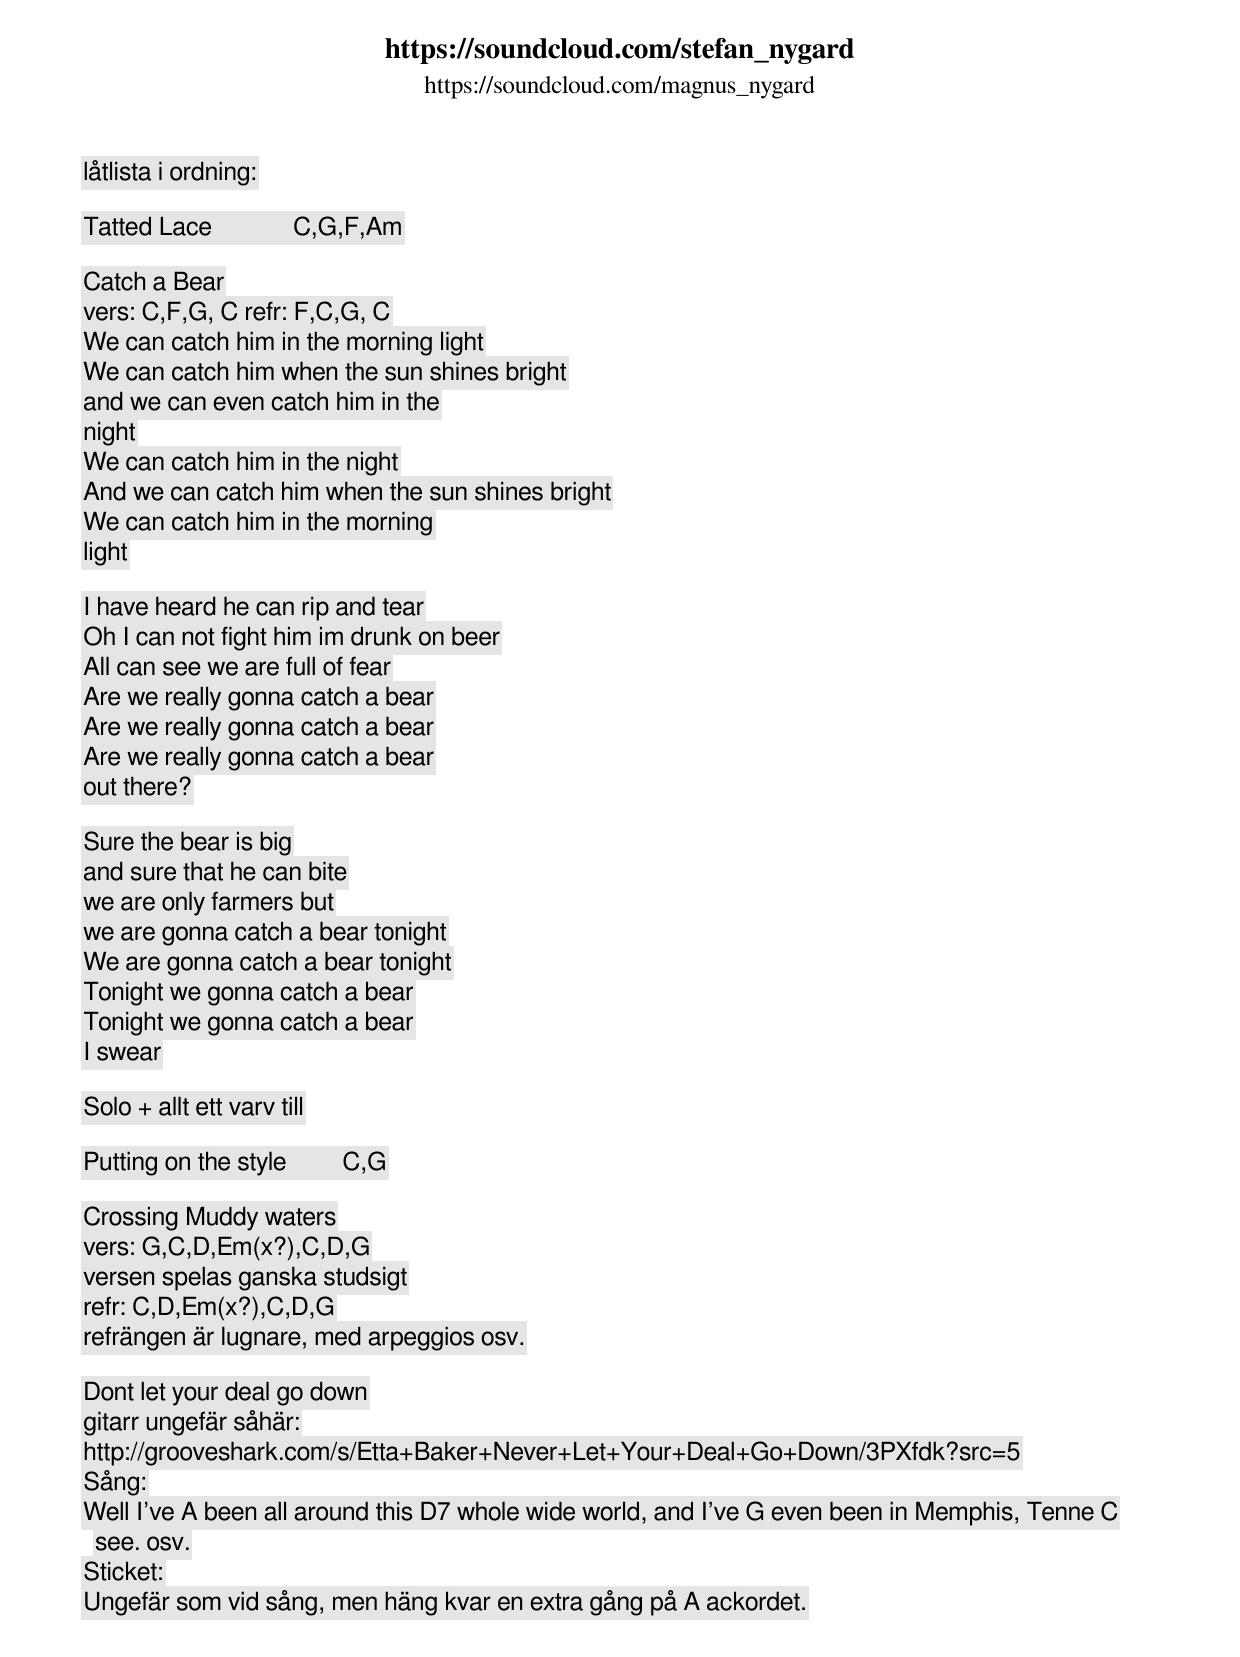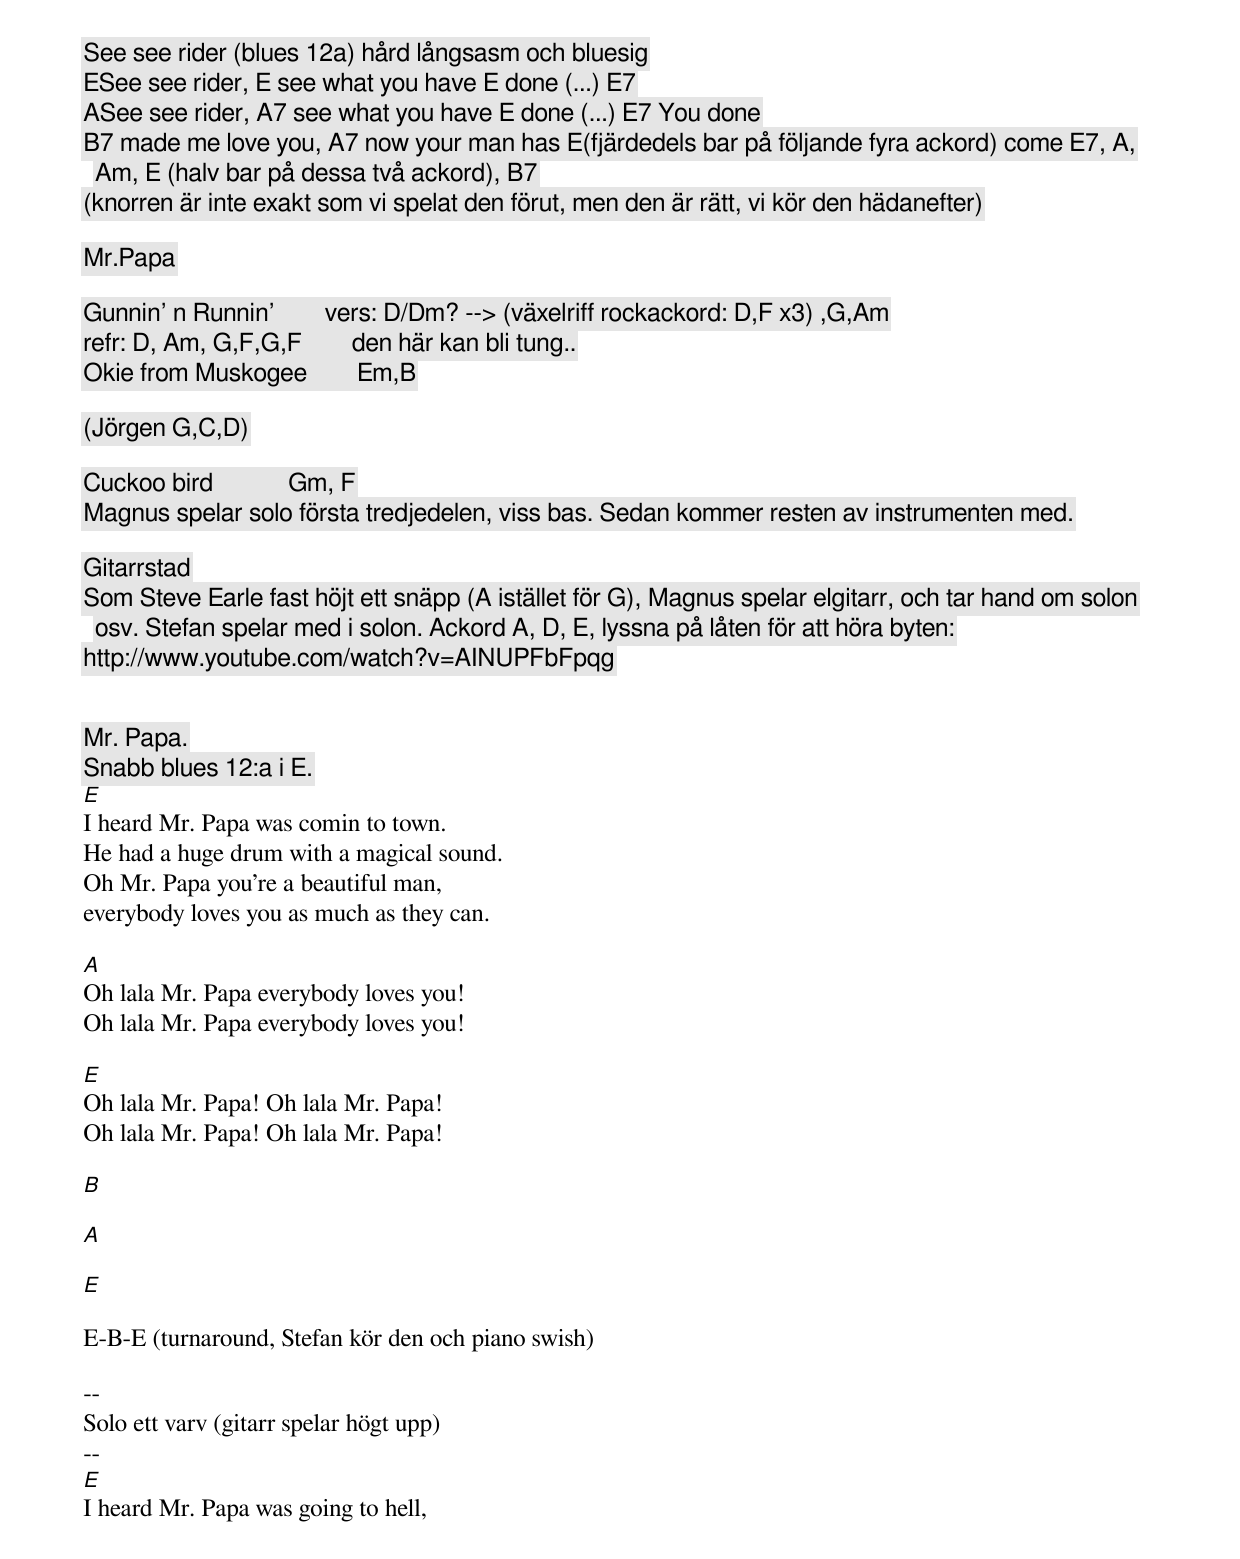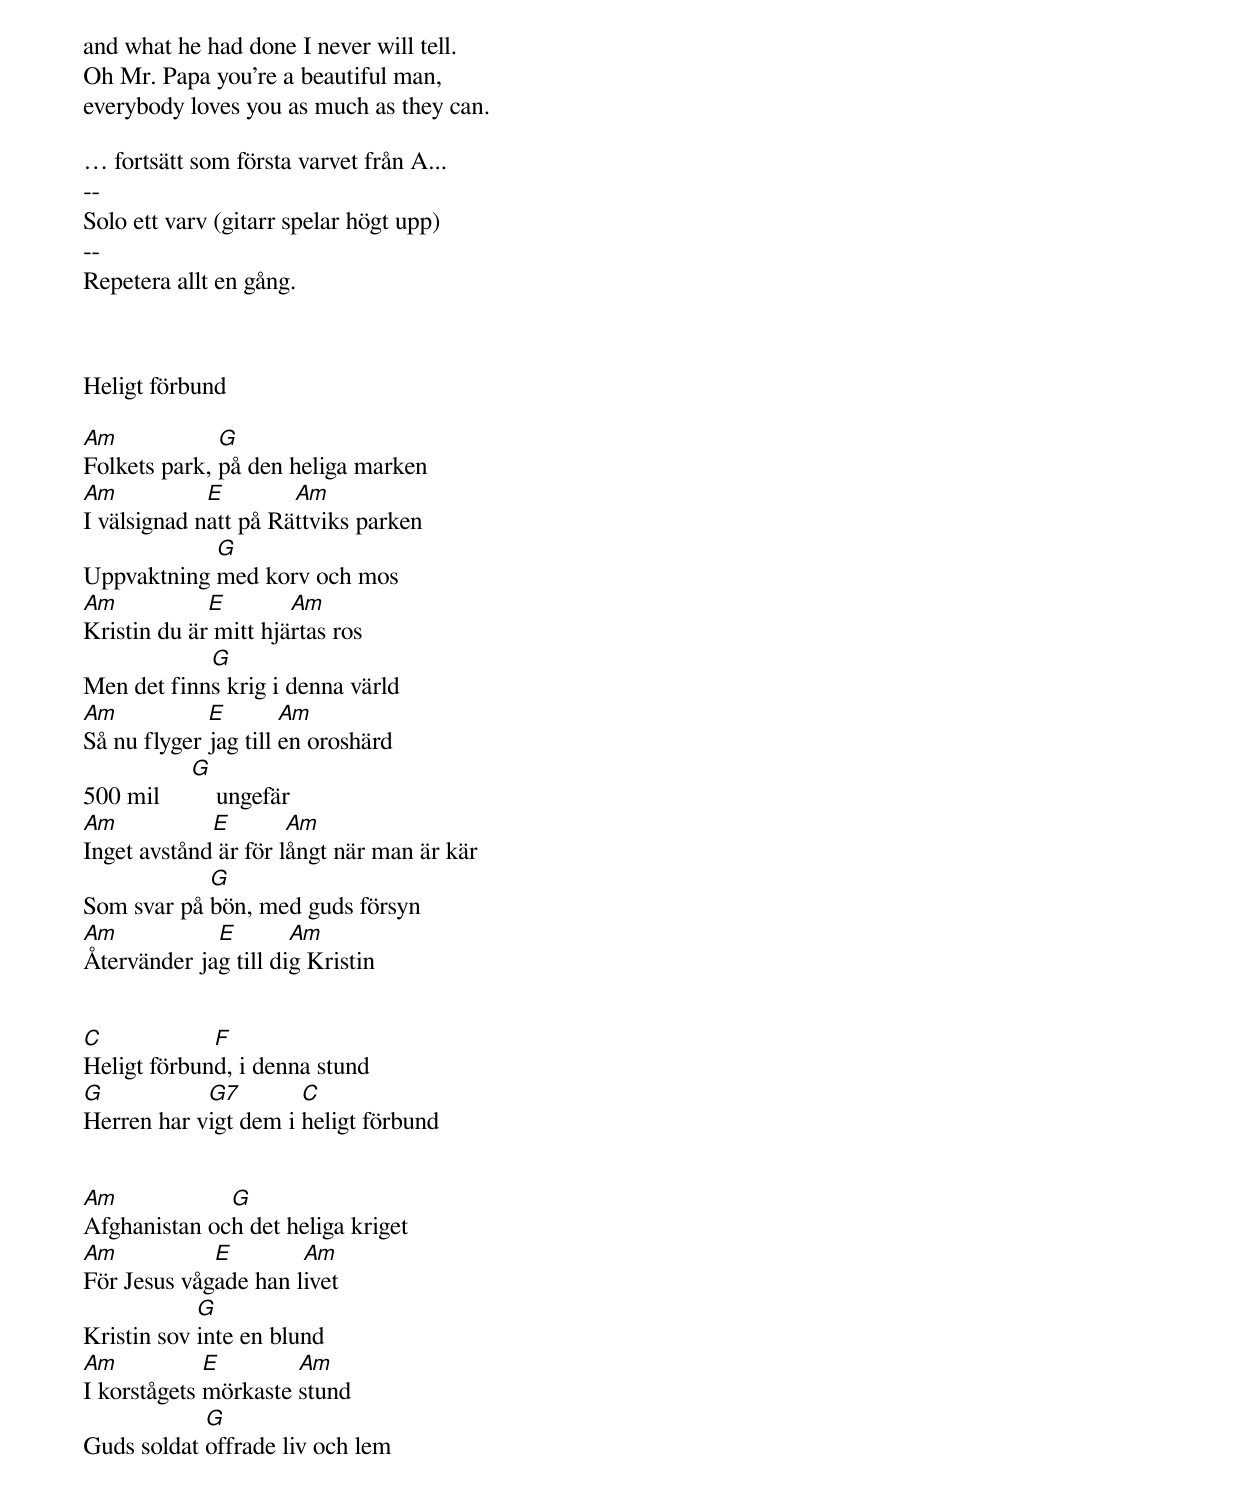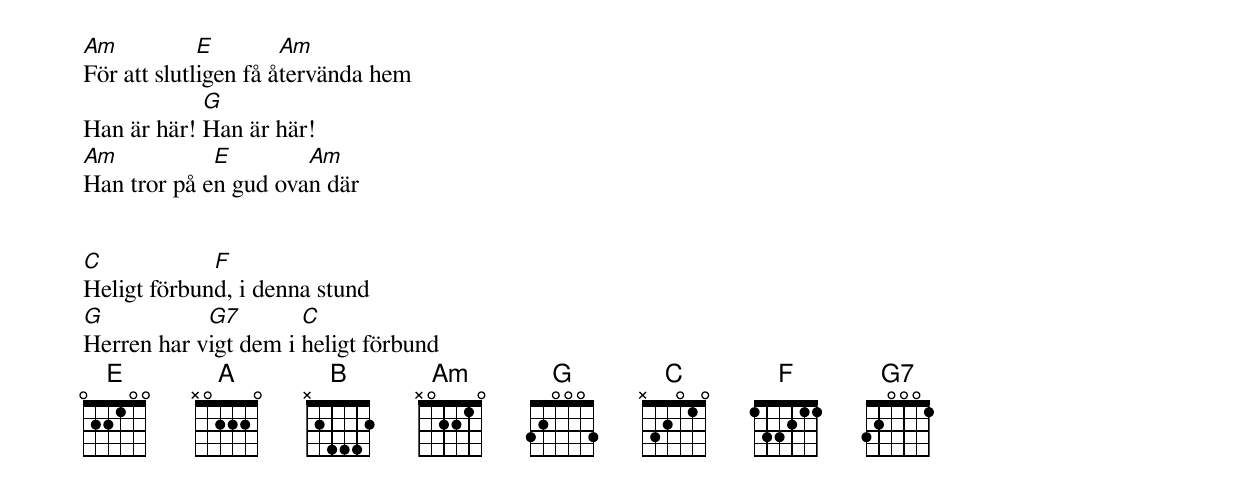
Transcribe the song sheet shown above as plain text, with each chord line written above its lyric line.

https://soundcloud.com/stefan_nygard
https://soundcloud.com/magnus_nygard
låtlista i ordning:

Tatted Lace             C,G,F,Am

Catch a Bear
vers: C,F,G, C refr: F,C,G, C
We can catch him in the morning light
We can catch him when the sun shines bright
and we can even catch him in the
night
We can catch him in the night
And we can catch him when the sun shines bright
We can catch him in the morning
light

I have heard he can rip and tear
Oh I can not fight him im drunk on beer
All can see we are full of fear
Are we really gonna catch a bear
Are we really gonna catch a bear
Are we really gonna catch a bear
out there?

Sure the bear is big
and sure that he can bite
we are only farmers but
we are gonna catch a bear tonight
We are gonna catch a bear tonight
Tonight we gonna catch a bear
Tonight we gonna catch a bear
I swear

Solo + allt ett varv till

Putting on the style         C,G

Crossing Muddy waters
vers: G,C,D,Em(x?),C,D,G
versen spelas ganska studsigt
refr: C,D,Em(x?),C,D,G
refrängen är lugnare, med arpeggios osv.

Dont let your deal go down
gitarr ungefär såhär:
http://grooveshark.com/s/Etta+Baker+Never+Let+Your+Deal+Go+Down/3PXfdk?src=5
Sång:
Well I’ve A been all around this D7 whole wide world, and I’ve G even been in Memphis, Tenne C see. osv.
Sticket:
Ungefär som vid sång, men häng kvar en extra gång på A ackordet.

See see rider (blues 12a) hård långsasm och bluesig
ESee see rider, E see what you have E done (...) E7
ASee see rider, A7 see what you have E done (...) E7 You done
B7 made me love you, A7 now your man has E(fjärdedels bar på följande fyra ackord) come E7, A, Am, E (halv bar på dessa två ackord), B7
(knorren är inte exakt som vi spelat den förut, men den är rätt, vi kör den hädanefter)

Mr.Papa

Gunnin’ n Runnin’        vers: D/Dm? --> (växelriff rockackord: D,F x3) ,G,Am
                    refr: D, Am, G,F,G,F        den här kan bli tung..
Okie from Muskogee        Em,B

(Jörgen G,C,D)

Cuckoo bird            Gm, F
Magnus spelar solo första tredjedelen, viss bas. Sedan kommer resten av instrumenten med.

Gitarrstad
Som Steve Earle fast höjt ett snäpp (A istället för G), Magnus spelar elgitarr, och tar hand om solon osv. Stefan spelar med i solon. Ackord A, D, E, lyssna på låten för att höra byten:
http://www.youtube.com/watch?v=AINUPFbFpqg


Mr. Papa.
Snabb blues 12:a i E.
E
I heard Mr. Papa was comin to town.
He had a huge drum with a magical sound.
Oh Mr. Papa you’re a beautiful man,
everybody loves you as much as they can.

A
Oh lala Mr. Papa everybody loves you!
Oh lala Mr. Papa everybody loves you!

E
Oh lala Mr. Papa! Oh lala Mr. Papa!
Oh lala Mr. Papa! Oh lala Mr. Papa!

B

A

E

E-B-E (turnaround, Stefan kör den och piano swish)

--
Solo ett varv (gitarr spelar högt upp)
--
E
I heard Mr. Papa was going to hell,
and what he had done I never will tell.
Oh Mr. Papa you’re a beautiful man,
everybody loves you as much as they can.

… fortsätt som första varvet från A...
--
Solo ett varv (gitarr spelar högt upp)
--
Repetera allt en gång.



Heligt förbund

Am            G
Folkets park, på den heliga marken
Am           E        Am
I välsignad natt på Rättviks parken
            G
Uppvaktning med korv och mos
Am           E        Am
Kristin du är mitt hjärtas ros
            G
Men det finns krig i denna värld
Am           E        Am
Så nu flyger jag till en oroshärd
            G
500 mil         ungefär
Am           E        Am
Inget avstånd är för långt när man är kär
            G
Som svar på bön, med guds försyn
Am           E        Am
Återvänder jag till dig Kristin


C            F
Heligt förbund, i denna stund
G           G7        C
Herren har vigt dem i heligt förbund


Am            G
Afghanistan och det heliga kriget
Am           E        Am
För Jesus vågade han livet
            G
Kristin sov inte en blund
Am           E        Am
I korstågets mörkaste stund
            G
Guds soldat offrade liv och lem

Am           E        Am
För att slutligen få återvända hem
            G
Han är här! Han är här!
Am           E        Am
Han tror på en gud ovan där


C            F
Heligt förbund, i denna stund
G           G7        C
Herren har vigt dem i heligt förbund
